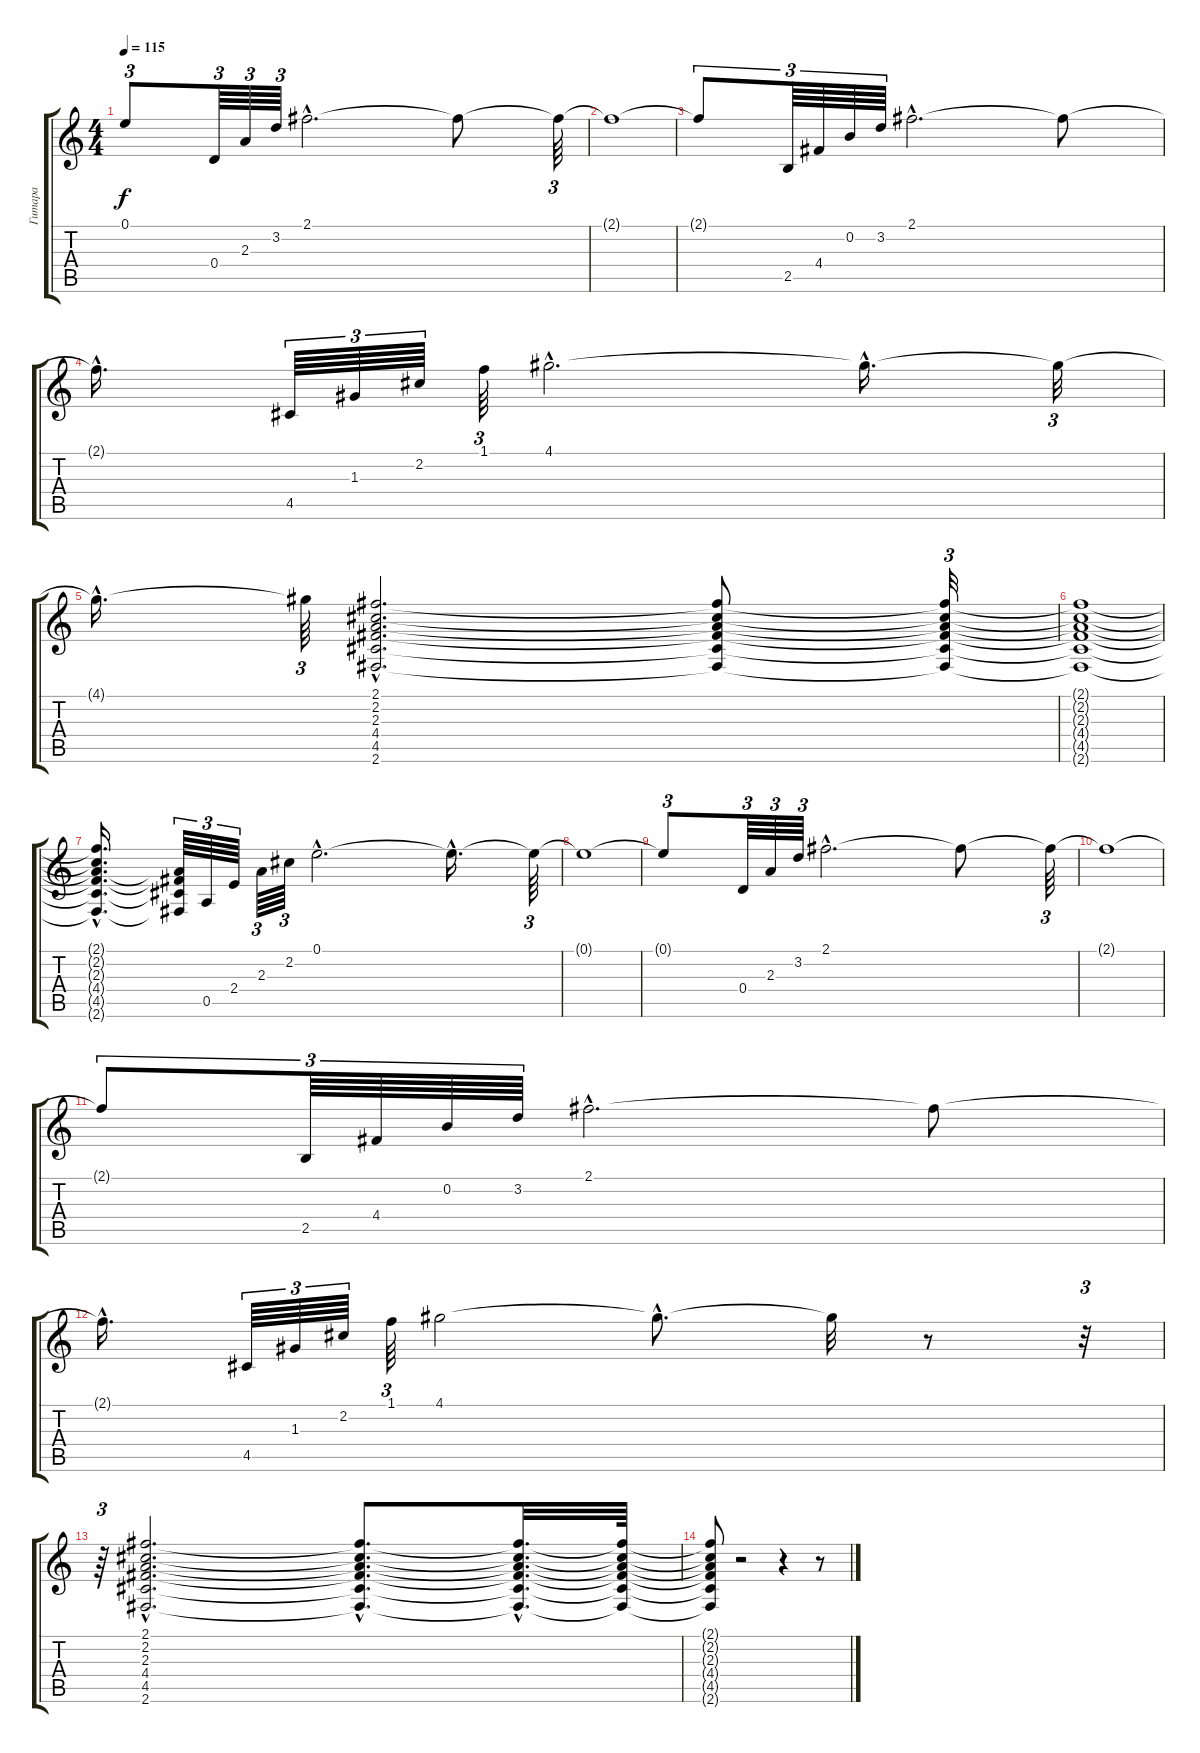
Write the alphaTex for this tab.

\track ("Гитара" "Гитара") {instrument acousticguitarnylon}
\staff {score tabs}
\tuning (E4 B3 G3 D3 A2 E2) {hide}
\ts (4 4)
\tempo 115
\clef g2
\ks c
0.1{t}.8{tu (3 2) dy f} 0.4.64{tu (3 2)} 2.3.64{tu (3 2)} 3.2.64{tu (3 2)} 2.1{hac}.2{d} 2.1{t}.8 2.1{t}.64{tu (3 2)} |
2.1{t}.1 |
2.1{t}.8{tu (3 2)} 2.5.64{tu (3 2)} 4.4.64{tu (3 2)} 0.2.64{tu (3 2)} 3.2.64{tu (3 2)} 2.1{hac}.2{d} 2.1{t}.8 |
2.1{hac t}.16{d} 4.5.64{tu (3 2)} 1.3.64{tu (3 2)} 2.2.64{tu (3 2)} 1.1.64{tu (3 2)} 4.1{hac}.2{d} 4.1{hac t}.16{d} 4.1{t}.32{tu (3 2)} |
4.1{hac t}.16{d} 4.1{t}.64{tu (3 2)} (2.1{hac} 2.2{hac} 2.3{hac} 4.4{hac} 4.5{hac} 2.6{hac}).2{d} (2.1{t} 2.2{t} 2.3{t} 4.4{t} 4.5{t} 2.6{t}).8 (2.1{t} 2.2{t} 2.3{t} 4.4{t} 4.5{t} 2.6{t}).32{tu (3 2)} |
(2.1{t} 2.2{t} 2.3{t} 4.4{t} 4.5{t} 2.6{t}).1 |
(2.1{hac t} 2.2{hac t} 2.3{hac t} 4.4{hac t} 4.5{hac t} 2.6{hac t}).16{d} (2.3{t} 4.4{t} 4.5{t} 2.6{t}).64{tu (3 2)} 0.5.64{tu (3 2)} 2.4.64{tu (3 2)} 2.3.64{tu (3 2)} 2.2.64{tu (3 2)} 0.1{hac}.2{d} 0.1{hac t}.16{d} 0.1{t}.64{tu (3 2)} |
0.1{t}.1 |
0.1{t}.8{tu (3 2)} 0.4.64{tu (3 2)} 2.3.64{tu (3 2)} 3.2.64{tu (3 2)} 2.1{hac}.2{d} 2.1{t}.8 2.1{t}.64{tu (3 2)} |
2.1{t}.1 |
2.1{t}.8{tu (3 2)} 2.5.64{tu (3 2)} 4.4.64{tu (3 2)} 0.2.64{tu (3 2)} 3.2.64{tu (3 2)} 2.1{hac}.2{d} 2.1{t}.8 |
2.1{hac t}.16{d} 4.5.64{tu (3 2)} 1.3.64{tu (3 2)} 2.2.64{tu (3 2)} 1.1.64{tu (3 2)} 4.1.2 4.1{hac t}.8{d} 4.1{t}.32 r.8 r.32{tu (3 2)} |
r.64{tu (3 2)} (2.1{hac} 2.2{hac} 2.3{hac} 4.4{hac} 4.5{hac} 2.6{hac}).2{d} (2.1{hac t} 2.2{hac t} 2.3{hac t} 4.4{hac t} 4.5{hac t} 2.6{hac t}).8{d} (2.1{hac t} 2.2{hac t} 2.3{hac t} 4.4{hac t} 4.5{hac t} 2.6{hac t}).32{d} (2.1{t} 2.2{t} 2.3{t} 4.4{t} 4.5{t} 2.6{t}).64 |
(2.1{t} 2.2{t} 2.3{t} 4.4{t} 4.5{t} 2.6{t}).8 r.2 r.4 r.8
